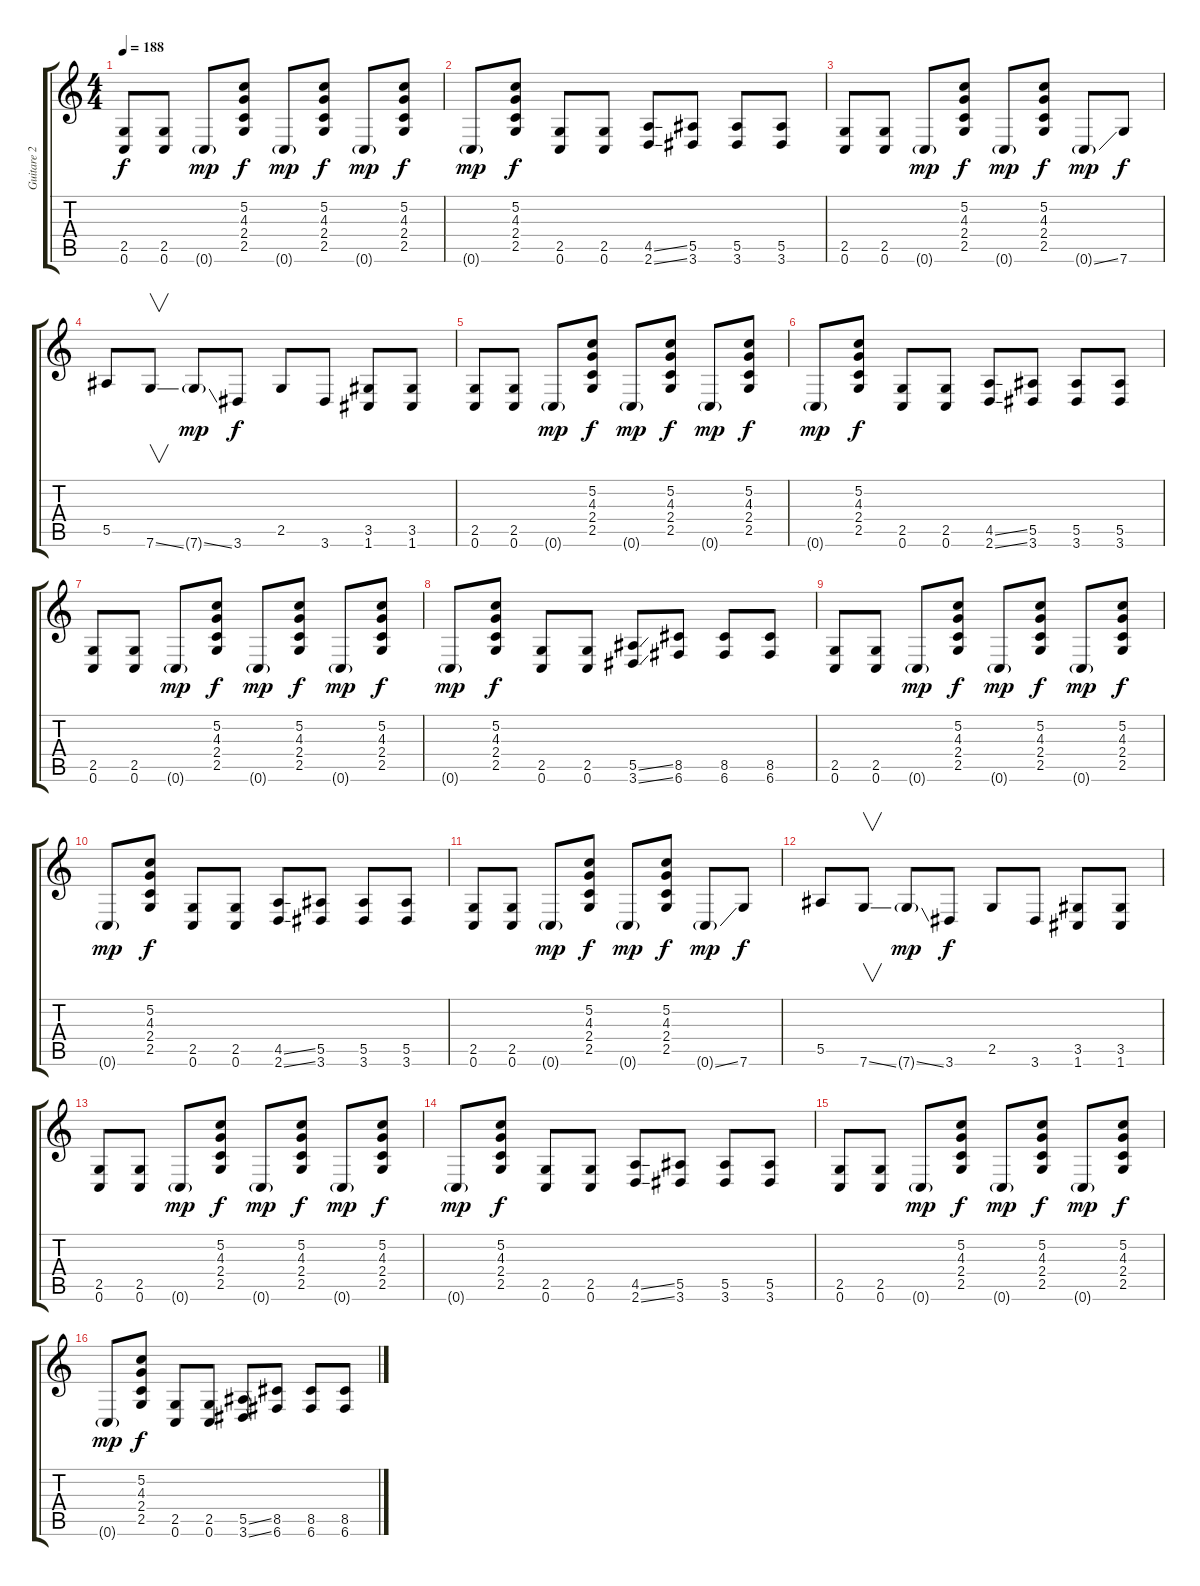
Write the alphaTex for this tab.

\track ("Guitare 2" "Guitare 2") {instrument overdrivenguitar}
\staff {score tabs}
\tuning (C4 G3 Eb3 Bb2 F2 C2) {hide}
\ts (4 4)
\tempo 188
\clef g2
\ks c
(2.5 0.6).8{dy f} (2.5 0.6).8 0.6{g}.8{dy mp} (5.2 4.3 2.4 2.5).8{dy f} 0.6{g}.8{dy mp} (5.2 4.3 2.4 2.5).8{dy f} 0.6{g}.8{dy mp} (5.2 4.3 2.4 2.5).8{dy f} |
0.6{g}.8{dy mp} (5.2 4.3 2.4 2.5).8{dy f} (2.5 0.6).8 (2.5 0.6).8 (4.5{ss} 2.6{ss}).8 (5.5 3.6).8 (5.5 3.6).8 (5.5 3.6).8 |
(2.5 0.6).8 (2.5 0.6).8 0.6{g}.8{dy mp} (5.2 4.3 2.4 2.5).8{dy f} 0.6{g}.8{dy mp} (5.2 4.3 2.4 2.5).8{dy f} 0.6{ss g}.8{dy mp} 7.6.8{dy f} |
5.5.8 7.6{ss}.8{v} 7.6{ss g}.8{dy mp} 3.6.8{dy f} 2.5.8 3.6.8 (3.5 1.6).8 (3.5 1.6).8 |
(2.5 0.6).8 (2.5 0.6).8 0.6{g}.8{dy mp} (5.2 4.3 2.4 2.5).8{dy f} 0.6{g}.8{dy mp} (5.2 4.3 2.4 2.5).8{dy f} 0.6{g}.8{dy mp} (5.2 4.3 2.4 2.5).8{dy f} |
0.6{g}.8{dy mp} (5.2 4.3 2.4 2.5).8{dy f} (2.5 0.6).8 (2.5 0.6).8 (4.5{ss} 2.6{ss}).8 (5.5 3.6).8 (5.5 3.6).8 (5.5 3.6).8 |
(2.5 0.6).8 (2.5 0.6).8 0.6{g}.8{dy mp} (5.2 4.3 2.4 2.5).8{dy f} 0.6{g}.8{dy mp} (5.2 4.3 2.4 2.5).8{dy f} 0.6{g}.8{dy mp} (5.2 4.3 2.4 2.5).8{dy f} |
0.6{g}.8{dy mp} (5.2 4.3 2.4 2.5).8{dy f} (2.5 0.6).8 (2.5 0.6).8 (5.5{ss} 3.6{ss}).8 (8.5 6.6).8 (8.5 6.6).8 (8.5 6.6).8 |
(2.5 0.6).8 (2.5 0.6).8 0.6{g}.8{dy mp} (5.2 4.3 2.4 2.5).8{dy f} 0.6{g}.8{dy mp} (5.2 4.3 2.4 2.5).8{dy f} 0.6{g}.8{dy mp} (5.2 4.3 2.4 2.5).8{dy f} |
0.6{g}.8{dy mp} (5.2 4.3 2.4 2.5).8{dy f} (2.5 0.6).8 (2.5 0.6).8 (4.5{ss} 2.6{ss}).8 (5.5 3.6).8 (5.5 3.6).8 (5.5 3.6).8 |
(2.5 0.6).8 (2.5 0.6).8 0.6{g}.8{dy mp} (5.2 4.3 2.4 2.5).8{dy f} 0.6{g}.8{dy mp} (5.2 4.3 2.4 2.5).8{dy f} 0.6{ss g}.8{dy mp} 7.6.8{dy f} |
5.5.8 7.6{ss}.8{v} 7.6{ss g}.8{dy mp} 3.6.8{dy f} 2.5.8 3.6.8 (3.5 1.6).8 (3.5 1.6).8 |
(2.5 0.6).8 (2.5 0.6).8 0.6{g}.8{dy mp} (5.2 4.3 2.4 2.5).8{dy f} 0.6{g}.8{dy mp} (5.2 4.3 2.4 2.5).8{dy f} 0.6{g}.8{dy mp} (5.2 4.3 2.4 2.5).8{dy f} |
0.6{g}.8{dy mp} (5.2 4.3 2.4 2.5).8{dy f} (2.5 0.6).8 (2.5 0.6).8 (4.5{ss} 2.6{ss}).8 (5.5 3.6).8 (5.5 3.6).8 (5.5 3.6).8 |
(2.5 0.6).8 (2.5 0.6).8 0.6{g}.8{dy mp} (5.2 4.3 2.4 2.5).8{dy f} 0.6{g}.8{dy mp} (5.2 4.3 2.4 2.5).8{dy f} 0.6{g}.8{dy mp} (5.2 4.3 2.4 2.5).8{dy f} |
0.6{g}.8{dy mp} (5.2 4.3 2.4 2.5).8{dy f} (2.5 0.6).8 (2.5 0.6).8 (5.5{ss} 3.6{ss}).8 (8.5 6.6).8 (8.5 6.6).8 (8.5 6.6).8
